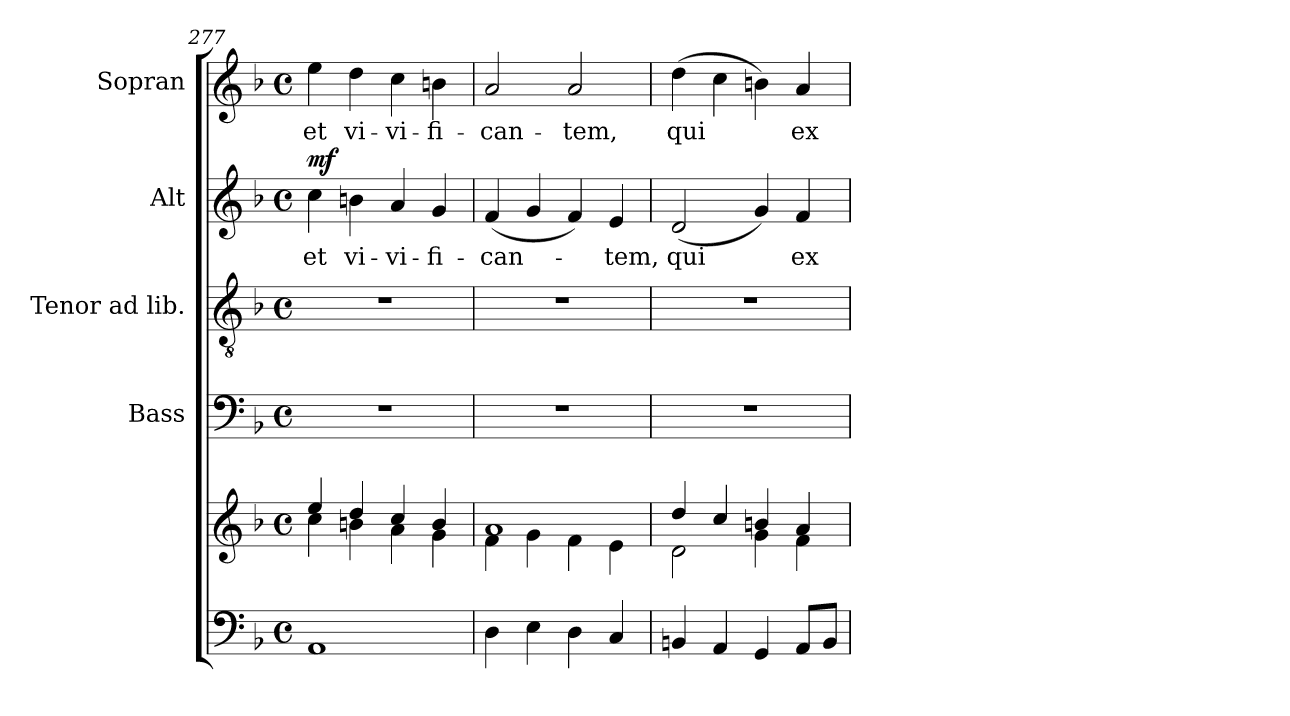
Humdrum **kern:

**kern	**kern	**kern	**kern	**kern	**text	**dynam	**kern	**text
*part5	*part5	*part4	*part3	*part2	*part2	*part2	*part1	*part1
*staff6	*staff5	*staff4	*staff3	*staff2	*staff2	*staff2	*staff1	*staff1
*	*	*I"Bass	*I"Tenor ad lib.	*I"Alt	*	*	*I"Sopran	*
*	*	*I'B.	*I'T.	*I'A.	*	*	*I'S.	*
*clefF4	*clefG2	*clefF4	*clefGv2	*clefG2	*	*	*clefG2	*
*k[b-]	*k[b-]	*k[b-]	*k[b-]	*k[b-]	*	*	*k[b-]	*
*F:	*F:	*F:	*F:	*F:	*	*	*F:	*
*M4/4	*M4/4	*M4/4	*M4/4	*M4/4	*	*	*M4/4	*
*met(c)	*met(c)	*met(c)	*met(c)	*met(c)	*	*	*met(c)	*
=277	=277	=277	=277	=277	=277	=277	=277	=277
*	*^	*	*	*	*	*	*	*
!	!	!	!	!	!	!LO:LY:b	!LO:DY:a	!	!LO:LY:b
1AA	4ee/	4cc\	1r	1r	4cc\	et	mf	4ee\	et
!	!	!	!	!	!	!LO:LY:b	!	!	!LO:LY:b
.	4dd/	4bn\	.	.	4bn\	vi-	.	4dd\	vi-
!	!	!	!	!	!	!LO:LY:b	!	!	!LO:LY:b
.	4cc/	4a\	.	.	4a/	-vi-	.	4cc\	-vi-
!	!	!	!	!	!	!LO:LY:b	!	!	!LO:LY:b
.	4b/	4g\	.	.	4g/	-fi-	.	4bn\	-fi-
=278	=278	=278	=278	=278	=278	=278	=278	=278	=278
!	!	!	!	!	!	!LO:LY:b	!	!	!LO:LY:b
4D\	1a	4f\	1r	1r	(<4f/	-can-	.	2a/	-can-
4E\	.	4g\	.	.	4g/	.	.	.	.
!	!	!	!	!	!	!	!	!	!LO:LY:b
4D\	.	4f\	.	.	4f/)	.	.	2a/	-tem,
!	!	!	!	!	!	!LO:LY:b	!	!	!
4C/	.	4e\	.	.	4e/	-tem,	.	.	.
!!LO:PB:g=z
=279	=279	=279	=279	=279	=279	=279	=279	=279	=279
!	!	!	!	!	!	!LO:LY:b	!	!	!LO:LY:b
4BBn/	4dd/	2d\	1r	1r	(<2d/	qui	.	(>4dd\	qui
4AA/	4cc/	.	.	.	.	.	.	4cc\	.
4GG/	4bn/	4g\	.	.	4g/)	.	.	4bn\)	.
!	!	!	!	!	!	!LO:LY:b	!	!	!LO:LY:b
8AA/L	4a/	4f\	.	.	4f/	ex	.	4a/	ex
8BB/J	.	.	.	.	.	.	.	.	.
*	*v	*v	*	*	*	*	*	*	*
=	=	=	=	=	=	=	=	=
*-	*-	*-	*-	*-	*-	*-	*-	*-
